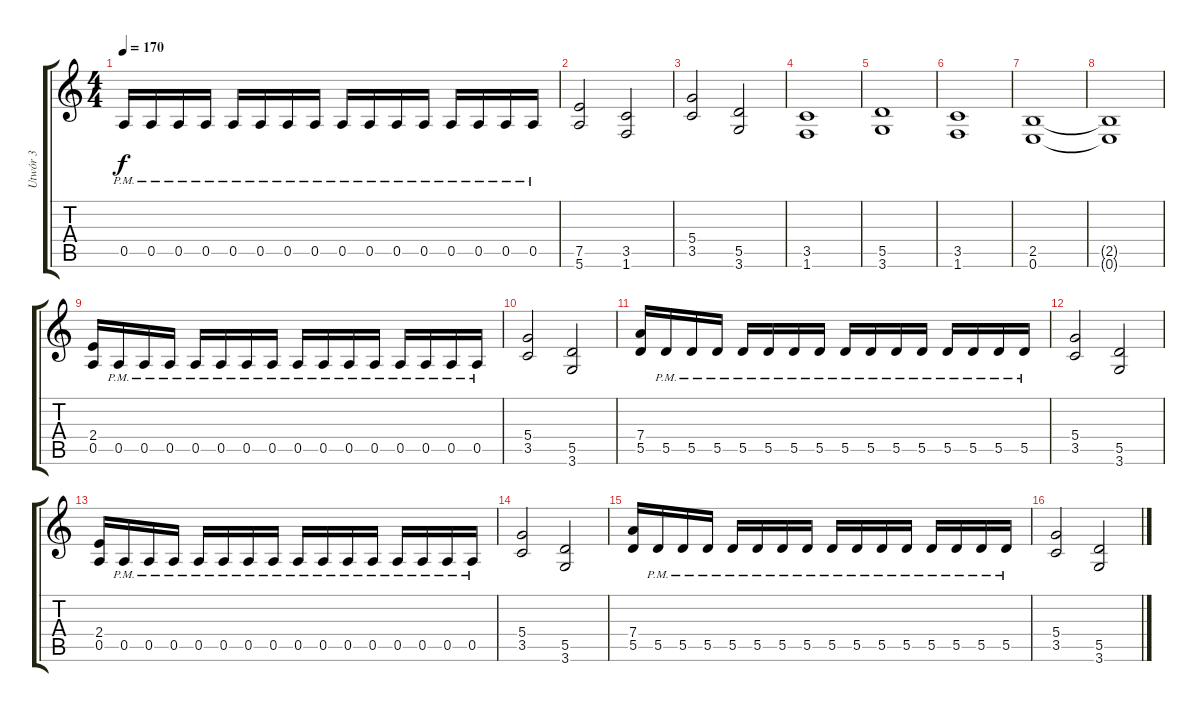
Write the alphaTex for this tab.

\track ("Utwór 3" "Utwór 3") {instrument distortionguitar}
\staff {score tabs}
\tuning (E4 B3 G3 D3 A2 E2) {hide}
\ts (4 4)
\tempo 170
\clef g2
\ks c
0.5{pm}.16{dy f} 0.5{pm}.16 0.5{pm}.16 0.5{pm}.16 0.5{pm}.16 0.5{pm}.16 0.5{pm}.16 0.5{pm}.16 0.5{pm}.16 0.5{pm}.16 0.5{pm}.16 0.5{pm}.16 0.5{pm}.16 0.5{pm}.16 0.5{pm}.16 0.5{pm}.16 |
(7.5 5.6).2 (3.5 1.6).2 |
(5.4 3.5).2 (5.5 3.6).2 |
(3.5 1.6).1 |
(5.5 3.6).1 |
(3.5 1.6).1 |
(2.5 0.6).1 |
(2.5{t} 0.6{t}).1 |
(2.4 0.5).16 0.5{pm}.16 0.5{pm}.16 0.5{pm}.16 0.5{pm}.16 0.5{pm}.16 0.5{pm}.16 0.5{pm}.16 0.5{pm}.16 0.5{pm}.16 0.5{pm}.16 0.5{pm}.16 0.5{pm}.16 0.5{pm}.16 0.5{pm}.16 0.5{pm}.16 |
(5.4 3.5).2 (5.5 3.6).2 |
(7.4 5.5).16 5.5{pm}.16 5.5{pm}.16 5.5{pm}.16 5.5{pm}.16 5.5{pm}.16 5.5{pm}.16 5.5{pm}.16 5.5{pm}.16 5.5{pm}.16 5.5{pm}.16 5.5{pm}.16 5.5{pm}.16 5.5{pm}.16 5.5{pm}.16 5.5{pm}.16 |
(5.4 3.5).2 (5.5 3.6).2 |
(2.4 0.5).16 0.5{pm}.16 0.5{pm}.16 0.5{pm}.16 0.5{pm}.16 0.5{pm}.16 0.5{pm}.16 0.5{pm}.16 0.5{pm}.16 0.5{pm}.16 0.5{pm}.16 0.5{pm}.16 0.5{pm}.16 0.5{pm}.16 0.5{pm}.16 0.5{pm}.16 |
(5.4 3.5).2 (5.5 3.6).2 |
(7.4 5.5).16 5.5{pm}.16 5.5{pm}.16 5.5{pm}.16 5.5{pm}.16 5.5{pm}.16 5.5{pm}.16 5.5{pm}.16 5.5{pm}.16 5.5{pm}.16 5.5{pm}.16 5.5{pm}.16 5.5{pm}.16 5.5{pm}.16 5.5{pm}.16 5.5{pm}.16 |
(5.4 3.5).2 (5.5 3.6).2
